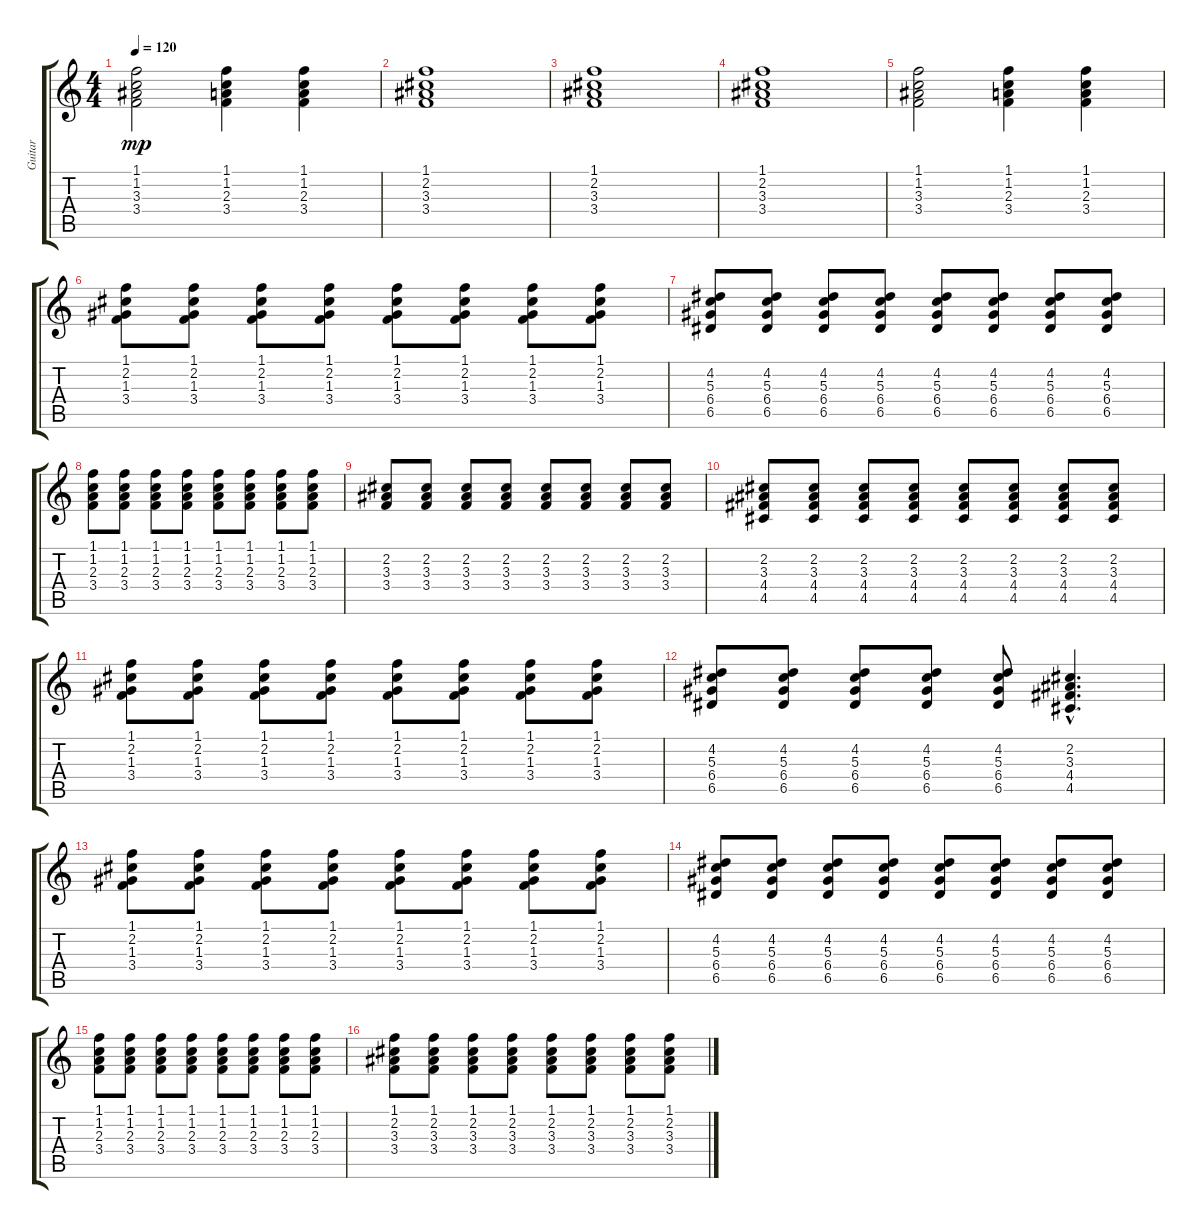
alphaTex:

\track ("Guitar" "Guitar") {instrument overdrivenguitar}
\staff {score tabs}
\tuning (E4 B3 G3 D3 A2 E2) {hide}
\ts (4 4)
\tempo 120
\clef g2
\ks c
(1.1 1.2 3.3 3.4).2{dy mp} (1.1 1.2 2.3 3.4).4 (1.1 1.2 2.3 3.4).4 |
(1.1 2.2 3.3 3.4).1 |
(1.1 2.2 3.3 3.4).1 |
(1.1 2.2 3.3 3.4).1 |
(1.1 1.2 3.3 3.4).2 (1.1 1.2 2.3 3.4).4 (1.1 1.2 2.3 3.4).4 |
(1.1 2.2 1.3 3.4).8 (1.1 2.2 1.3 3.4).8 (1.1 2.2 1.3 3.4).8 (1.1 2.2 1.3 3.4).8 (1.1 2.2 1.3 3.4).8 (1.1 2.2 1.3 3.4).8 (1.1 2.2 1.3 3.4).8 (1.1 2.2 1.3 3.4).8 |
(4.2 5.3 6.4 6.5).8 (4.2 5.3 6.4 6.5).8 (4.2 5.3 6.4 6.5).8 (4.2 5.3 6.4 6.5).8 (4.2 5.3 6.4 6.5).8 (4.2 5.3 6.4 6.5).8 (4.2 5.3 6.4 6.5).8 (4.2 5.3 6.4 6.5).8 |
(1.1 1.2 2.3 3.4).8 (1.1 1.2 2.3 3.4).8 (1.1 1.2 2.3 3.4).8 (1.1 1.2 2.3 3.4).8 (1.1 1.2 2.3 3.4).8 (1.1 1.2 2.3 3.4).8 (1.1 1.2 2.3 3.4).8 (1.1 1.2 2.3 3.4).8 |
(2.2 3.3 3.4).8 (2.2 3.3 3.4).8 (2.2 3.3 3.4).8 (2.2 3.3 3.4).8 (2.2 3.3 3.4).8 (2.2 3.3 3.4).8 (2.2 3.3 3.4).8 (2.2 3.3 3.4).8 |
(2.2 3.3 4.4 4.5).8 (2.2 3.3 4.4 4.5).8 (2.2 3.3 4.4 4.5).8 (2.2 3.3 4.4 4.5).8 (2.2 3.3 4.4 4.5).8 (2.2 3.3 4.4 4.5).8 (2.2 3.3 4.4 4.5).8 (2.2 3.3 4.4 4.5).8 |
(1.1 2.2 1.3 3.4).8 (1.1 2.2 1.3 3.4).8 (1.1 2.2 1.3 3.4).8 (1.1 2.2 1.3 3.4).8 (1.1 2.2 1.3 3.4).8 (1.1 2.2 1.3 3.4).8 (1.1 2.2 1.3 3.4).8 (1.1 2.2 1.3 3.4).8 |
(4.2 5.3 6.4 6.5).8 (4.2 5.3 6.4 6.5).8 (4.2 5.3 6.4 6.5).8 (4.2 5.3 6.4 6.5).8 (4.2 5.3 6.4 6.5).8 (2.2{hac} 3.3{hac} 4.4{hac} 4.5{hac}).4{d} |
(1.1 2.2 1.3 3.4).8 (1.1 2.2 1.3 3.4).8 (1.1 2.2 1.3 3.4).8 (1.1 2.2 1.3 3.4).8 (1.1 2.2 1.3 3.4).8 (1.1 2.2 1.3 3.4).8 (1.1 2.2 1.3 3.4).8 (1.1 2.2 1.3 3.4).8 |
(4.2 5.3 6.4 6.5).8 (4.2 5.3 6.4 6.5).8 (4.2 5.3 6.4 6.5).8 (4.2 5.3 6.4 6.5).8 (4.2 5.3 6.4 6.5).8 (4.2 5.3 6.4 6.5).8 (4.2 5.3 6.4 6.5).8 (4.2 5.3 6.4 6.5).8 |
(1.1 1.2 2.3 3.4).8 (1.1 1.2 2.3 3.4).8 (1.1 1.2 2.3 3.4).8 (1.1 1.2 2.3 3.4).8 (1.1 1.2 2.3 3.4).8 (1.1 1.2 2.3 3.4).8 (1.1 1.2 2.3 3.4).8 (1.1 1.2 2.3 3.4).8 |
(1.1 2.2 3.3 3.4).8 (1.1 2.2 3.3 3.4).8 (1.1 2.2 3.3 3.4).8 (1.1 2.2 3.3 3.4).8 (1.1 2.2 3.3 3.4).8 (1.1 2.2 3.3 3.4).8 (1.1 2.2 3.3 3.4).8 (1.1 2.2 3.3 3.4).8
